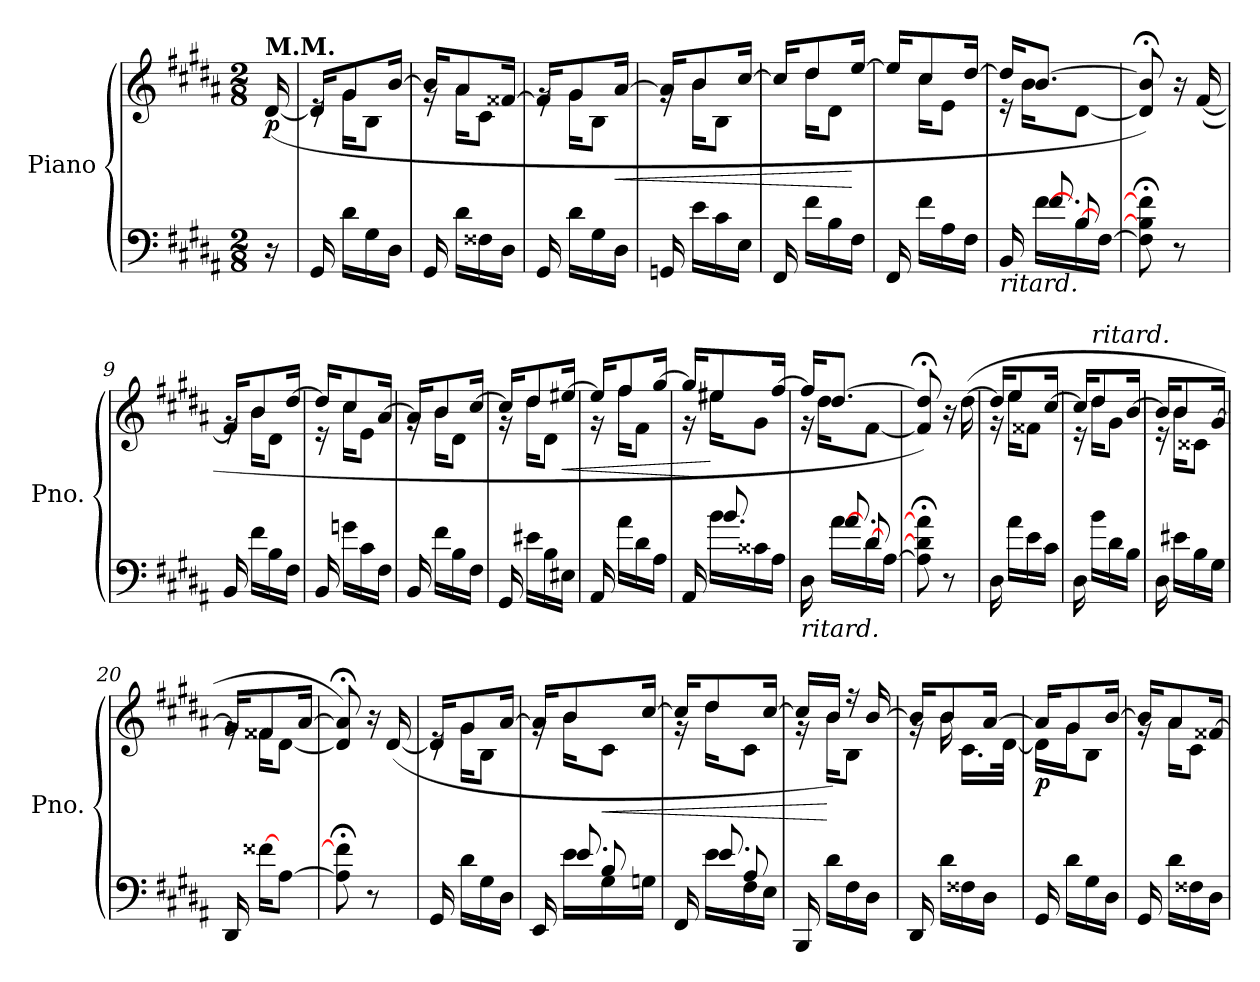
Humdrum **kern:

**kern	**kern	**dynam
*part1	*part1	*part1
*staff2	*staff1	*staff1/2
*I"Piano	*	*
*I'Pno.	*	*
*clefF4	*clefG2	*
*k[f#c#g#d#a#]	*k[f#c#g#d#a#]	*
*M2/8	*M2/8	*
*MM69	*MM69	*
=	=	=
!	!LO:TX:a:B:t=M.M.	!
!	!	!LO:DY:b
16r	(>[16d#/	p
=1	=1	=1
*	*^	*
16GG#/	16d#/KL]	16re	.
16d#\LL	8g#/	16g#\KL	.
16G#\	.	8B\J	.
16D#\JJ	[16b/Jk	.	.
=2	=2	=2	=2
16GG#/	16b/KL]	16rg	.
16d#\LL	8a#/	16a#\KL	.
16F##X\	.	8c#\J	.
16D#\JJ	[16f##X/Jk	.	.
=3	=3	=3	=3
16GG#/	16f##/KL]	16rg	.
16d#\LL	8g#/	16g#\KL	.
16G#\	.	8B\J	.
!	!	!	!LO:HP:b
16D#\JJ	[16a#/Jk	.	<
=4	=4	=4	=4
16GGn/	16a#/KL]	16rg	.
16e\LL	8b/	16b\KL	.
16c#\	.	8B\J	.
16E\JJ	[16cc#/Jk	.	.
!!LO:LB:g=z	!!
=5	=5	=5	=5
16FF#/	16cc#/KL]	16ryy	.
16f#\LL	8dd#/	16dd#\KL	.
16B\	.	8d#\J	.
16F#\JJ	[16ee/Jk	.	[
=6	=6	=6	=6
16FF#/	16ee/KL]	16ryy	.
16f#\LL	8cc#/	16cc#\KL	.
16A#\	.	8e\J	.
16F#\JJ	[16dd#/Jk	.	.
=7	=7	=7	=7
*^	*	*	*
*	*^	*	*	*
!LO:TX:b:i:t=ritard.	!	!	!	!	!
16BB/	16ryy	8ryy	16dd#/KL]	16r	.
[16f#\LL	8.f#/	.	[8.b/J	16b\KL	.
[16B\	.	8B/	.	[8d#\J	.
[16F#\JJ	.	.	.	.	.
*v	*v	*v	*	*	*
*	*v	*v	*
=8	=8	=8
8F#\]; 8B\]; 8f#\];	8d#/];< 8b/];<)	.
8r	16r	.
.	(>[16f#/	.
=9	=9	=9
*	*^	*
16BB/	16f#/KL]	16rg	.
16f#\LL	8b/	16b\KL	.
16B\	.	8d#\J	.
16F#\JJ	[16dd#/Jk	.	.
=10	=10	=10	=10
16BB/	16dd#/KL]	16r	.
16gn\LL	8cc#/	16cc#\KL	.
16c#\	.	8e\J	.
16F#\JJ	[16a#/Jk	.	.
!!LO:LB:g=z	!!
=11	=11	=11	=11
16BB/	16a#/KL]	16rg	.
16f#\LL	8b/	16b\KL	.
16B\	.	8d#\J	.
16F#\JJ	[16cc#/Jk	.	.
=12	=12	=12	=12
16GG#/	16cc#/KL]	16rg	.
16e#X\LL	8dd#/	16dd#\KL	.
16B\	.	8d#\J	.
!	!	!	!LO:HP:b
16E#X\JJ	[16ee#X/Jk	.	<
=13	=13	=13	=13
16AA#/	16ee#/KL]	16r	.
16a#\LL	8ff#/	16ff#\KL	.
16d#\	.	8f#\J	.
16A#\JJ	[16gg#/Jk	.	.
=14	=14	=14	=14
*^	*	*	*
16AA#/	16ryy	16gg#/KL]	16r	.
16b\LL	8.b/	8ee#X/	16ee#\KL	[
16c##X\	.	.	8g#\J	.
16A#\JJ	.	[16ff#/Jk	.	.
=15	=15	=15	=15	=15
*	*^	*	*	*
!LO:TX:b:i:t=ritard.	!	!	!	!	!
16D#\	16ryy	8ryy	16ff#/KL]	16r	.
[16a#\LL	8.a#/	.	[8.dd#/J	16dd#\KL	.
[16d#\	.	8d#/	.	[8f#\J	.
[16A#\JJ	.	.	.	.	.
*v	*v	*v	*	*	*
*	*v	*v	*
=16	=16	=16
8A#\]; 8d#\]; 8a#\];	8f#/];< 8dd#/];<)	.
8r	16r	.
.	(>[16dd#\	.
!!LO:LB:g=z
=17	=17	=17
*	*^	*
16D#\	16dd#/KL]	16r	.
16a#\LL	8ee/	16ee\KL	.
16e\	.	8f##X\J	.
16c#\JJ	[16cc#/Jk	.	.
=18	=18	=18	=18
16D#\	16cc#/KL]	16r	.
!	!LO:TX:a:i:t=ritard.	!	!
16b\LL	8dd#/	16dd#\KL	.
16d#\	.	8g#\J	.
16B\JJ	[16b/Jk	.	.
=19	=19	=19	=19
16D#\	16b/KL]	16r	.
16e#X\LL	8b/	16b\KL	.
16B\	.	8c##X\J	.
16G#\JJ	[16g#/Jk	.	.
=20	=20	=20	=20
16DD#/	16g#/KL]	16rg	.
[16f##X\KL	8f##X/	16f##\KL	.
[8A#\J	.	[8d#\J	.
.	[16a#/Jk	.	.
*	*v	*v	*
=21	=21	=21
8A#\]; 8f##\];	8d#/];< 8a#/];<)	.
8r	16r	.
.	(>[16d#/	.
=22	=22	=22
*	*^	*
16GG#/	16d#/KL]	16re	.
16d#\LL	8g#/	16g#\KL	.
16G#\	.	8B\J	.
16D#\JJ	[16a#/Jk	.	.
!!LO:LB:g=z	!!
=23	=23	=23	=23
*^	*	*	*
*	*^	*	*	*
16EE/	16ryy	8ryy	16a#/KL]	16rg	.
16e\LL	8.e/	.	8b/	16b\KL	.
!	!	!	!	!	!LO:HP:b
16G#\	.	8B/	.	8c#\J	<
16Gn\JJ	.	.	[16cc#/Jk	.	.
=24	=24	=24	=24	=24	=24
16FF#/	16ryy	8ryy	16cc#/KL]	16rg	.
16e\LL	8.e/	.	8dd#/	16dd#\KL	.
16F#\	.	8A#/	.	8c#\J	.
16E\JJ	.	.	[16cc#/Jk	.	.
*v	*v	*v	*	*	*
=25	=25	=25	=25
16BBB/	16cc#/LL]	16rg	.
16d#\LL	16b/JJ)	16b\KL	[
16F#\	16r	8B\J	.
16D#\JJ	[16b/	.	.
=26	=26	=26	=26
16DD#/	16b/KL]	16rg	.
16d#\LL	8b/	16b\	.
16F##X\	.	16.c#\LL	.
16D#\JJ	[16a#/Jk	.	.
.	.	[32d#\JJk	.
=27	=27	=27	=27
!	!	!	!LO:DY:b
16GG#/	16a#/KL]	16d#\LL]	p
16d#\LL	8g#/	16g#\J	.
16G#\	.	8B\J	.
16D#\JJ	[16b/Jk	.	.
!!LO:PB:g=z	!!
=28	=28	=28	=28
16GG#/	16b/KL]	16rg	.
16d#\LL	8a#/	16a#\KL	.
16F##X\	.	8c#\J	.
16D#\JJ	[16f##X/Jk	.	.
*	*v	*v	*
=	=	=
*-	*-	*-
